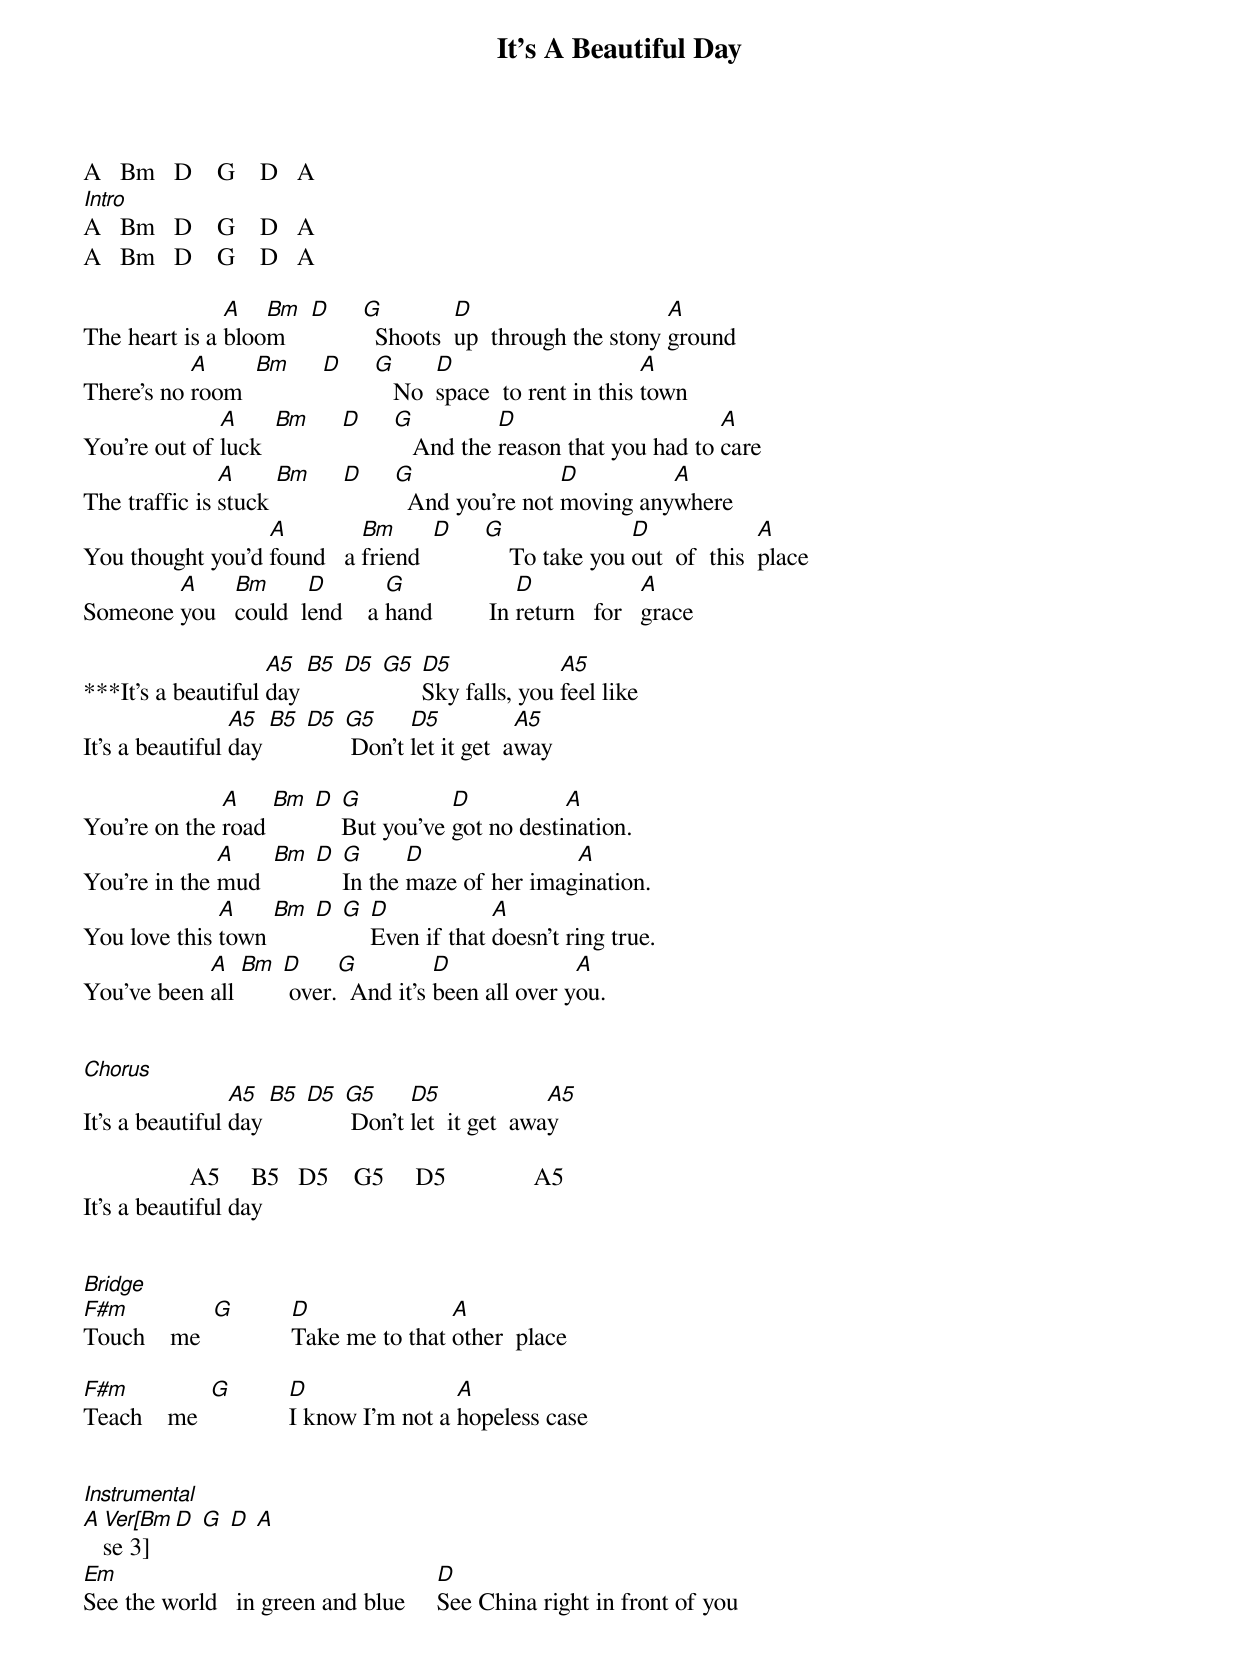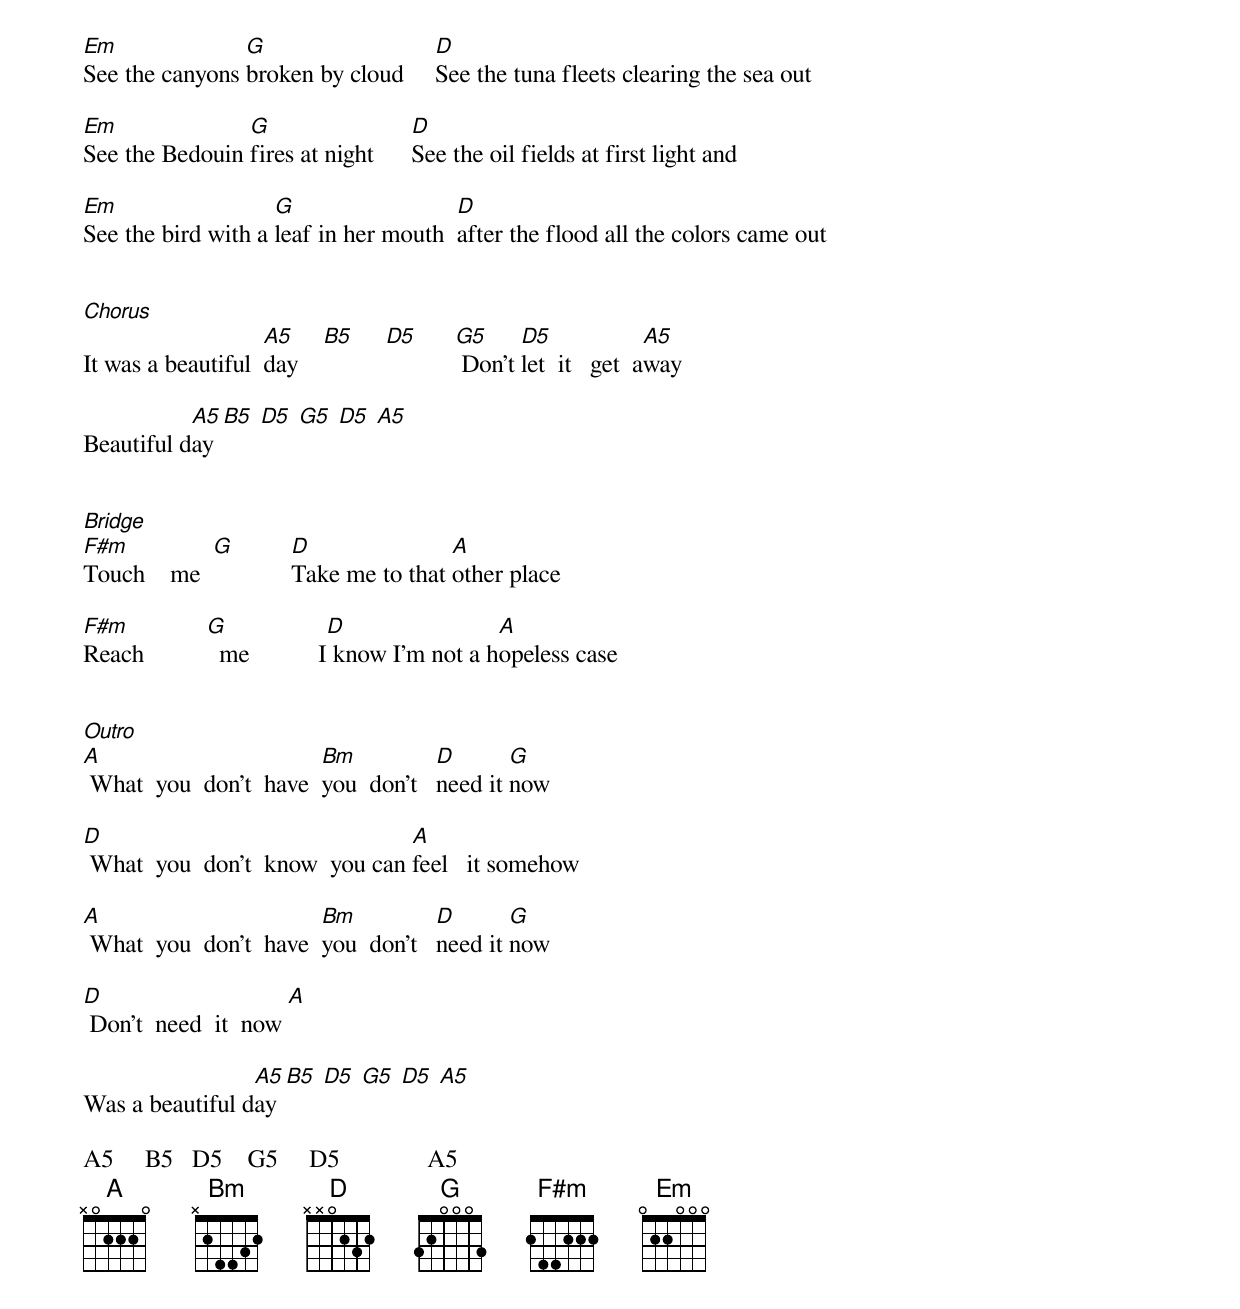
{title:It's A Beautiful Day}

A   Bm   D    G    D   A
[Intro]
A   Bm   D    G    D   A
A   Bm   D    G    D   A

The heart is a [A]bloo[Bm]m    [D]     [G]  Shoots  [D]up  through the stony [A]ground
There's no [A]room  [Bm]     [D]     [G]   No  [D]space  to rent in this [A]town
You're out of [A]luck  [Bm]     [D]     [G]   And the [D]reason that you had to [A]care
The traffic is [A]stuck [Bm]     [D]     [G]  And you're not [D]moving any[A]where
You thought you'd [A]found   a [Bm]friend  [D]     [G]    To take you [D]out  of  this  [A]place
Someone [A]you   [Bm]could  l[D]end    a [G]hand         In [D]return   for   [A]grace

***It's a beautiful [A5]day [B5] [D5] [G5] [D5]Sky falls, you [A5]feel like
It's a beautiful [A5]day [B5] [D5] [G5] Don't [D5]let it get  a[A5]way

You're on the [A]road [Bm] [D] [G]But you've [D]got no desti[A]nation.
You're in the [A]mud  [Bm] [D] [G]In the [D]maze of her imag[A]ination.
You love this [A]town [Bm] [D] [G] [D]Even if that [A]doesn't ring true.
You've been [A]all [Bm] [D] over.[G]  And it's [D]been all over y[A]ou.


[Chorus]
It's a beautiful [A5]day [B5] [D5] [G5] Don't [D5]let  it get  awa[A5]y

                 A5     B5   D5    G5     D5              A5
It's a beautiful day


[Bridge]
[F#m]Touch    me  [G]         [D]Take me to that [A]other  place

[F#m]Teach    me  [G]         [D]I know I'm not a [A]hopeless case


[Instrumental]
[A][Ver[Bm]se 3] [D] [G] [D] [A]
[Em]See the world   in green and blue     [D]See China right in front of you

[Em]See the canyons [G]broken by cloud     [D]See the tuna fleets clearing the sea out

[Em]See the Bedouin [G]fires at night      [D]See the oil fields at first light and

[Em]See the bird with a [G]leaf in her mouth  [D]after the flood all the colors came out


[Chorus]
It was a beautiful  [A5]day    [B5]     [D5]      [G5] Don't [D5]let  it   get  a[A5]way

Beautiful d[A5]ay [B5] [D5] [G5] [D5] [A5]


[Bridge]
[F#m]Touch    me  [G]         [D]Take me to that [A]other place

[F#m]Reach          [G]  me           I[D] know I'm not a h[A]opeless case


[Outro]
[A] What  you  don't  have  [Bm]you  don't   [D]need it [G]now

[D] What  you  don't  know  you can [A]feel   it somehow

[A] What  you  don't  have  [Bm]you  don't   [D]need it [G]now

[D] Don't  need  it  now [A]

Was a beautiful d[A5]ay [B5] [D5] [G5] [D5] [A5]

A5     B5   D5    G5     D5              A5
